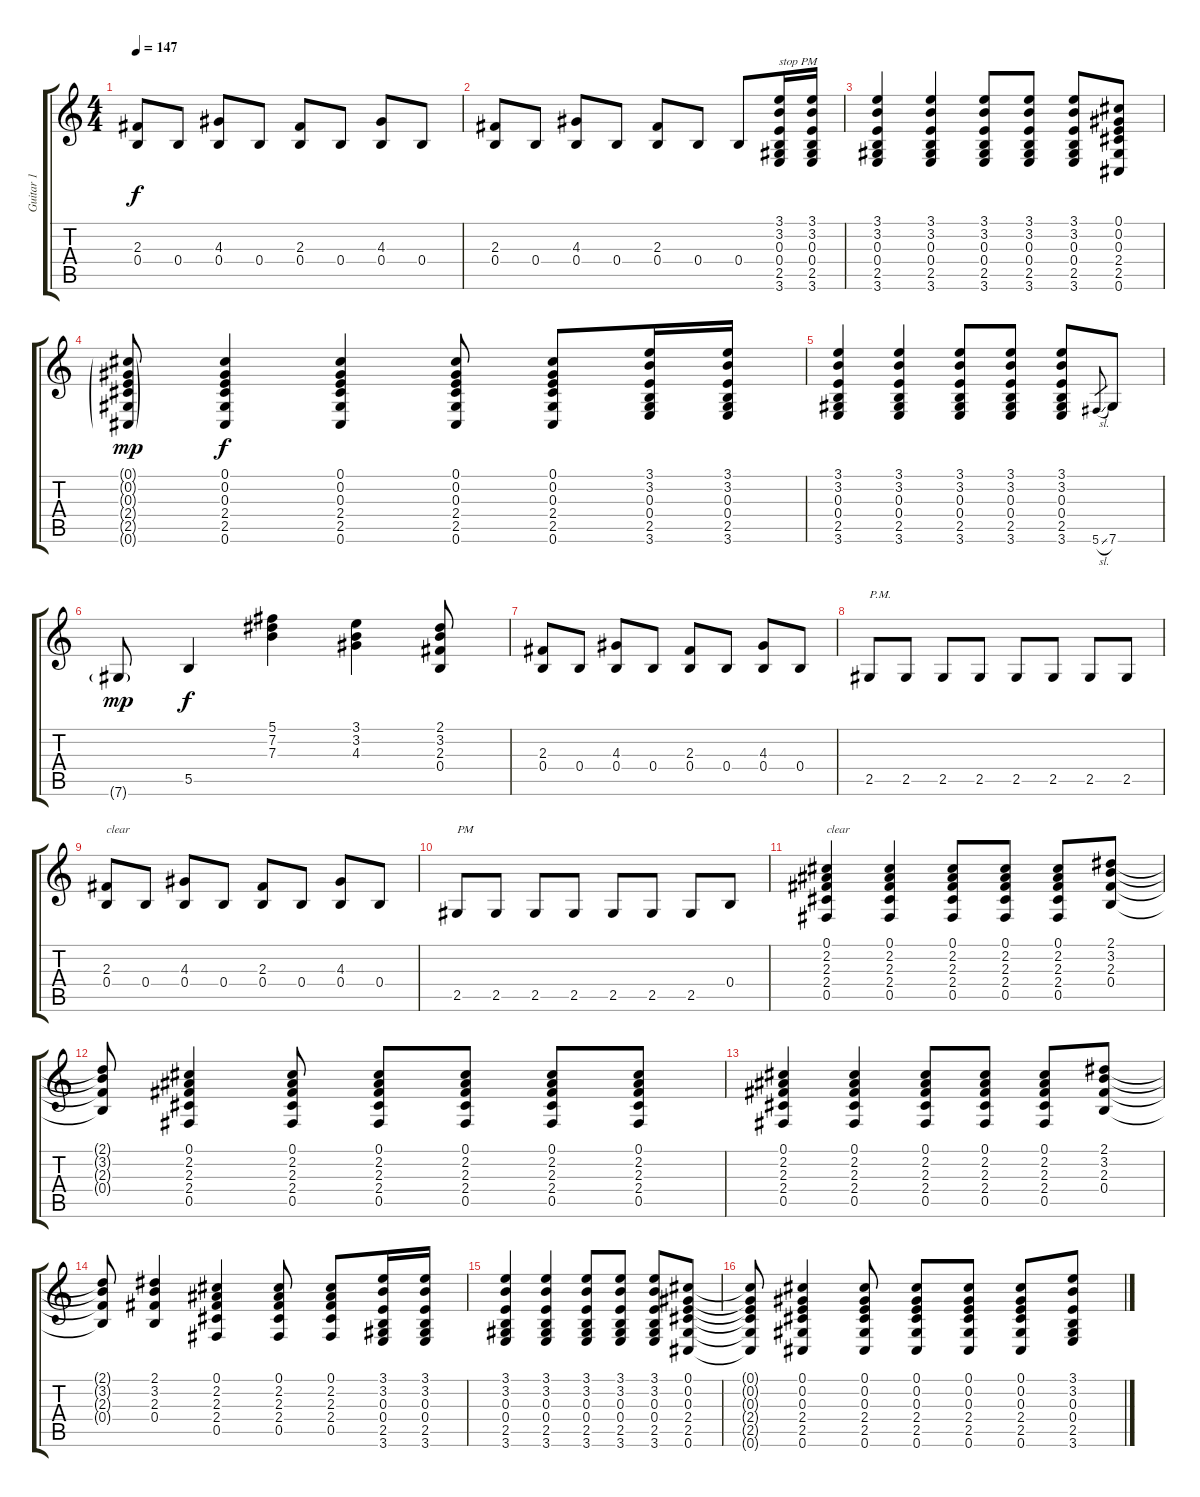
\track ("Guitar 1" "Guitar 1") {instrument electricguitarclean}
\staff {score tabs}
\tuning (Db4 Ab3 E3 B2 Gb2 Db2) {hide}
\ts (4 4)
\tempo 147
\clef g2
\ks c
(2.3 0.4).8{dy f} 0.4.8 (4.3 0.4).8 0.4.8 (2.3 0.4).8 0.4.8 (4.3 0.4).8 0.4.8 |
(2.3 0.4).8 0.4.8 (4.3 0.4).8 0.4.8 (2.3 0.4).8 0.4.8 0.4.8 (3.1 3.2 0.3 0.4 2.5 3.6).16{txt "stop PM" instrument electricguitarclean} (3.1 3.2 0.3 0.4 2.5 3.6).16 |
(3.1 3.2 0.3 0.4 2.5 3.6).4 (3.1 3.2 0.3 0.4 2.5 3.6).4 (3.1 3.2 0.3 0.4 2.5 3.6).8 (3.1 3.2 0.3 0.4 2.5 3.6).8 (3.1 3.2 0.3 0.4 2.5 3.6).8 (0.1 0.2 0.3 2.4 2.5 0.6).8 |
(0.1{g} 0.2{g} 0.3{g} 2.4{g} 2.5{g} 0.6{g}).8{dy mp} (0.1 0.2 0.3 2.4 2.5 0.6).4{dy f} (0.1 0.2 0.3 2.4 2.5 0.6).4 (0.1 0.2 0.3 2.4 2.5 0.6).8 (0.1 0.2 0.3 2.4 2.5 0.6).8 (3.1 3.2 0.3 0.4 2.5 3.6).16 (3.1 3.2 0.3 0.4 2.5 3.6).16 |
(3.1 3.2 0.3 0.4 2.5 3.6).4 (3.1 3.2 0.3 0.4 2.5 3.6).4 (3.1 3.2 0.3 0.4 2.5 3.6).8 (3.1 3.2 0.3 0.4 2.5 3.6).8 (3.1 3.2 0.3 0.4 2.5 3.6).8 5.6{sl}.8{gr} 7.6.8 |
7.6{g}.8{dy mp} 5.5.4{dy f} (5.1 7.2 7.3).4 (3.1 3.2 4.3).4 (2.1 3.2 2.3 0.4).8 |
(2.3 0.4).8 0.4.8 (4.3 0.4).8 0.4.8 (2.3 0.4).8 0.4.8 (4.3 0.4).8 0.4.8 |
2.5.8{txt "P.M." instrument electricguitarmuted} 2.5.8 2.5.8 2.5.8 2.5.8 2.5.8 2.5.8 2.5.8 |
(2.3 0.4).8{txt "clear" instrument electricguitarclean} 0.4.8 (4.3 0.4).8 0.4.8 (2.3 0.4).8 0.4.8 (4.3 0.4).8 0.4.8 |
2.5.8{txt "PM" instrument electricguitarmuted} 2.5.8 2.5.8 2.5.8 2.5.8 2.5.8 2.5.8 0.4.8 |
(0.1 2.2 2.3 2.4 0.5).4{txt "clear" instrument electricguitarclean} (0.1 2.2 2.3 2.4 0.5).4 (0.1 2.2 2.3 2.4 0.5).8 (0.1 2.2 2.3 2.4 0.5).8 (0.1 2.2 2.3 2.4 0.5).8 (2.1 3.2 2.3 0.4).8 |
(2.1{t} 3.2{t} 2.3{t} 0.4{t}).8 (0.1 2.2 2.3 2.4 0.5).4 (0.1 2.2 2.3 2.4 0.5).8 (0.1 2.2 2.3 2.4 0.5).8 (0.1 2.2 2.3 2.4 0.5).8 (0.1 2.2 2.3 2.4 0.5).8 (0.1 2.2 2.3 2.4 0.5).8 |
(0.1 2.2 2.3 2.4 0.5).4 (0.1 2.2 2.3 2.4 0.5).4 (0.1 2.2 2.3 2.4 0.5).8 (0.1 2.2 2.3 2.4 0.5).8 (0.1 2.2 2.3 2.4 0.5).8 (2.1 3.2 2.3 0.4).8 |
(2.1{t} 3.2{t} 2.3{t} 0.4{t}).8 (2.1 3.2 2.3 0.4).4 (0.1 2.2 2.3 2.4 0.5).4 (0.1 2.2 2.3 2.4 0.5).8 (0.1 2.2 2.3 2.4 0.5).8 (3.1 3.2 0.3 0.4 2.5 3.6).16 (3.1 3.2 0.3 0.4 2.5 3.6).16 |
(3.1 3.2 0.3 0.4 2.5 3.6).4 (3.1 3.2 0.3 0.4 2.5 3.6).4 (3.1 3.2 0.3 0.4 2.5 3.6).8 (3.1 3.2 0.3 0.4 2.5 3.6).8 (3.1 3.2 0.3 0.4 2.5 3.6).8 (0.1 0.2 0.3 2.4 2.5 0.6).8 |
(0.1{t} 0.2{t} 0.3{t} 2.4{t} 2.5{t} 0.6{t}).8 (0.1 0.2 0.3 2.4 2.5 0.6).4 (0.1 0.2 0.3 2.4 2.5 0.6).8 (0.1 0.2 0.3 2.4 2.5 0.6).8 (0.1 0.2 0.3 2.4 2.5 0.6).8 (0.1 0.2 0.3 2.4 2.5 0.6).8 (3.1 3.2 0.3 0.4 2.5 3.6).8
